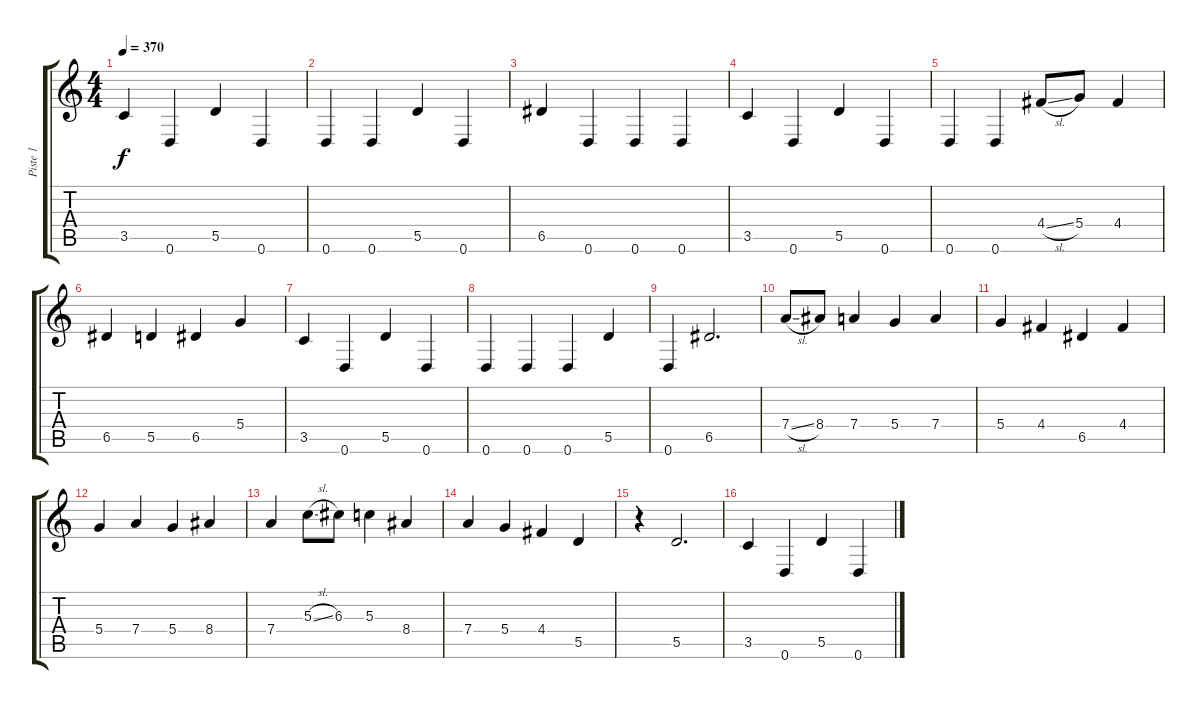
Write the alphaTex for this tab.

\track ("Piste 1" "Piste 1") {instrument slapbass2}
\staff {score tabs}
\tuning (E4 B3 G3 D3 A2 D2) {hide}
\ts (4 4)
\tempo 370
\clef g2
\ks c
3.5.4{dy f} 0.6.4 5.5.4 0.6.4 |
0.6.4 0.6.4 5.5.4 0.6.4 |
6.5.4 0.6.4 0.6.4 0.6.4 |
3.5.4 0.6.4 5.5.4 0.6.4 |
0.6.4 0.6.4 4.4{sl}.8 5.4.8 4.4.4 |
6.5.4 5.5.4 6.5.4 5.4.4 |
3.5.4 0.6.4 5.5.4 0.6.4 |
0.6.4 0.6.4 0.6.4 5.5.4 |
0.6.4 6.5.2{d} |
7.4{sl}.8 8.4.8 7.4.4 5.4.4 7.4.4 |
5.4.4 4.4.4 6.5.4 4.4.4 |
5.4.4 7.4.4 5.4.4 8.4.4 |
7.4.4 5.3{sl}.8 6.3.8 5.3.4 8.4.4 |
7.4.4 5.4.4 4.4.4 5.5.4 |
r.4 5.5.2{d} |
3.5.4 0.6.4 5.5.4 0.6.4
